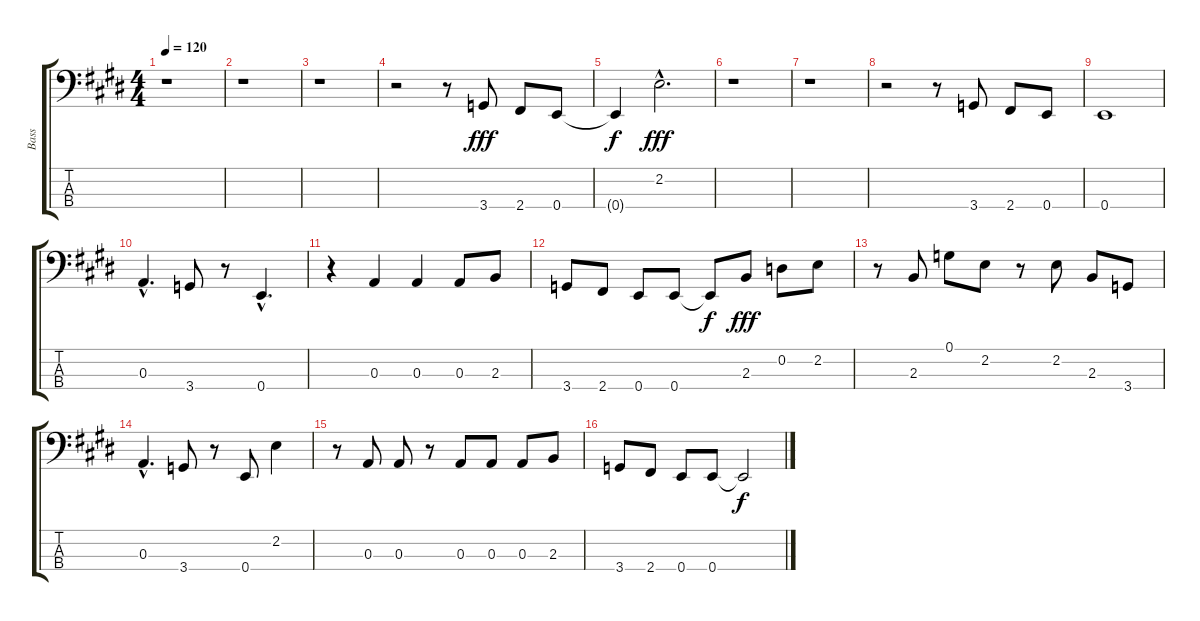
\track ("Bass" "Bass") {instrument electricbasspick}
\staff {score tabs}
\tuning (G2 D2 A1 E1) {hide}
\ts (4 4)
\tempo 120
\clef f4
\ks e
r.1{dy fff instrument electricbasspick} |
r.1 |
r.1 |
r.2 r.8 3.4.8 2.4.8 0.4.8 |
0.4{t}.4{dy f} 2.2{hac}.2{d dy fff} |
r.1 |
r.1 |
r.2 r.8 3.4.8 2.4.8 0.4.8 |
0.4.1 |
0.3{hac}.4{d} 3.4.8 r.8 0.4{hac}.4{d} |
r.4 0.3.4 0.3.4 0.3.8 2.3.8 |
3.4.8 2.4.8 0.4.8 0.4.8 0.4{t}.8{dy f} 2.3.8{dy fff} 0.2.8 2.2.8 |
r.8 2.3.8 0.1.8 2.2.8 r.8 2.2.8 2.3.8 3.4.8 |
0.3{hac}.4{d} 3.4.8 r.8 0.4.8 2.2.4 |
r.8 0.3.8 0.3.8 r.8 0.3.8 0.3.8 0.3.8 2.3.8 |
3.4.8 2.4.8 0.4.8 0.4.8 0.4{t}.2{dy f}
